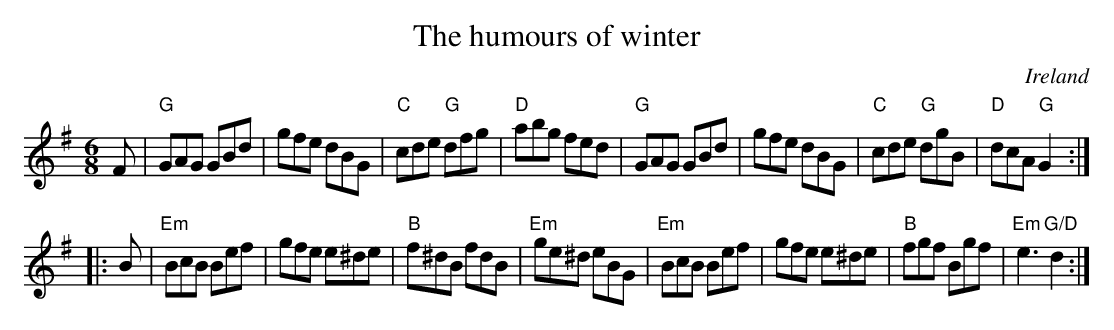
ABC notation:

X:1
T:The humours of winter
O:Ireland
M:6/8
L:1/8
K:G
F |\
"G"GAG GBd | gfe dBG | "C"cde "G"dfg | "D"abg fed |\
"G"GAG GBd | gfe dBG | "C"cde "G"dgB | "D"dcA "G"G2 :|
|: B |\
"Em"BcB Bef | gfe e^de | "B"f^dB fdB | "Em"ge^d eBG |\
"Em"BcB Bef | gfe e^de | "B"fgf Bgf | "Em"e3 "G/D"d2 :|
